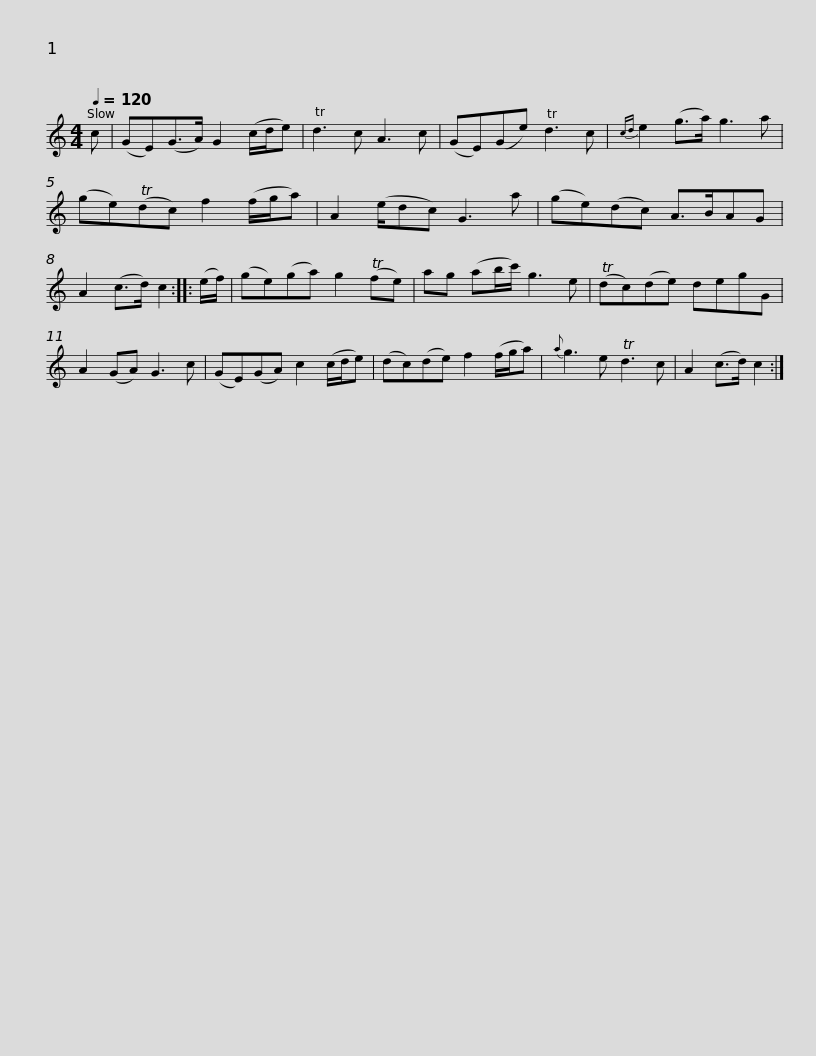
X:1
L:1/8
Q:1/4=120
M:4/4
I:linebreak $
K:C
V:1 treble
V:1
 c | (GE)(G>A) G2 (c/d/e) | Td3 c A3 c | (GE)(Ge) Td3 c |{cd} e2 (g>a) g3 a | %5
 (ge)(Tdc) f2 (f/g/a) | A2 (e/dc) G3 a |$ (ge)(dc) A>BAG | A2 (c>d) c2 :: (e/f/) | %10
 (ge)(ga) g2 (Tfe) | ag (ab/c'/) g3 e | (Tdc)(de) degG | A2 (GA) G3 c |$ (GE)(GA) c2 (c/d/e) | %15
 (dc)(de) f2 (f/g/a) |{a} g3 e Td3 c | A2 (c>d) c2 :| %18
